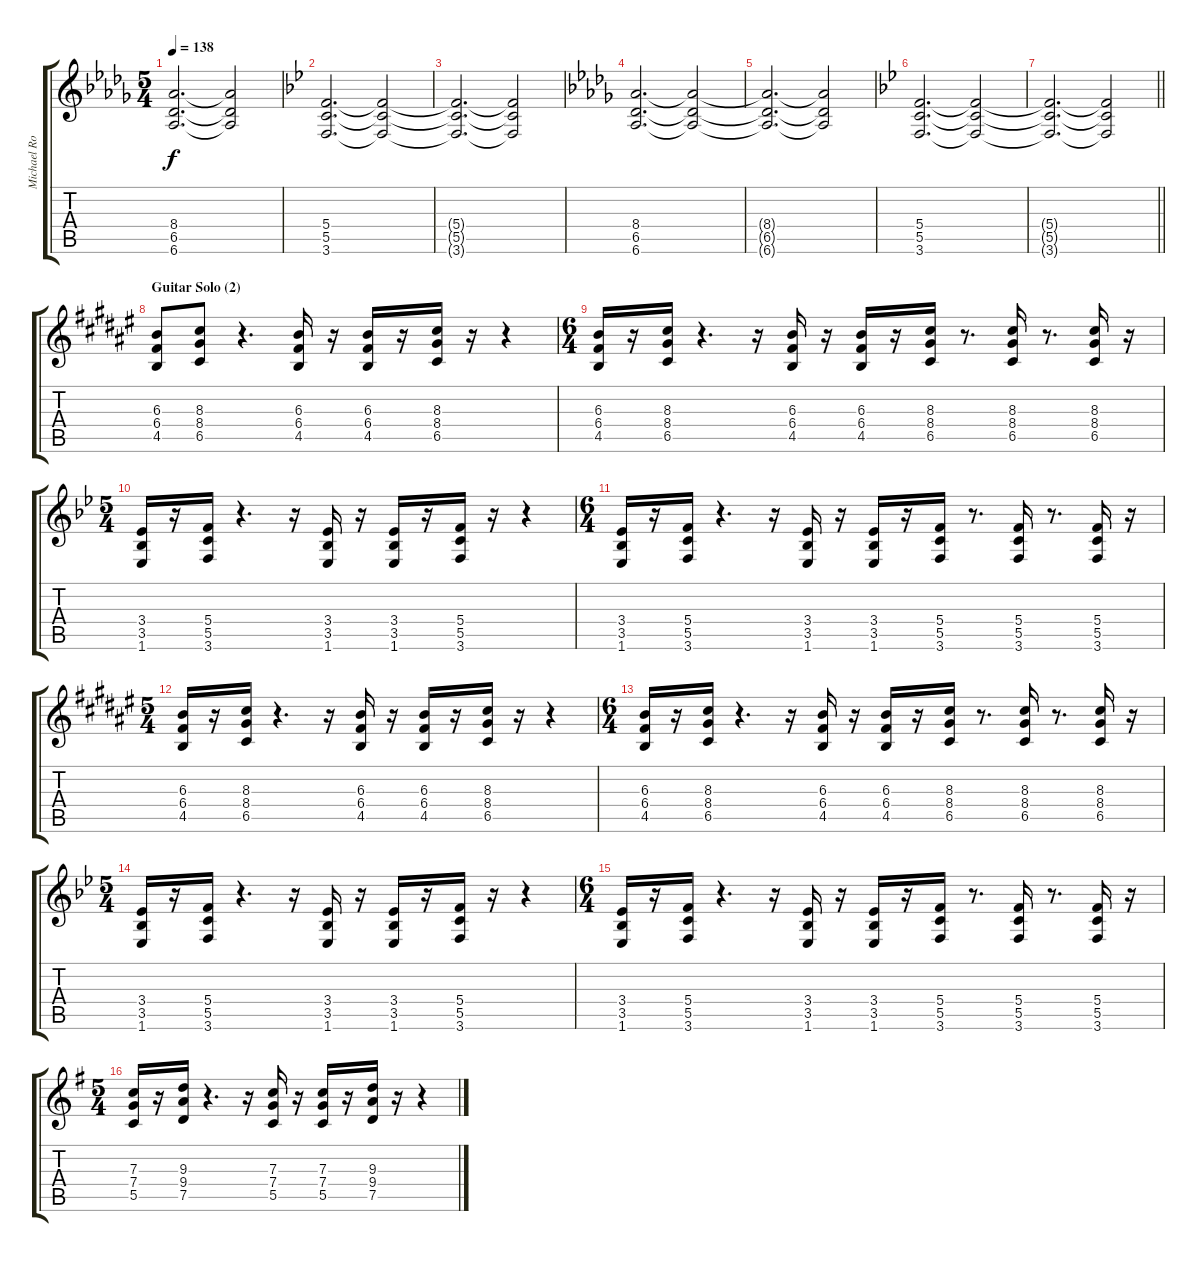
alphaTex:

\track ("Michael Romeo (guitar)" "Michael Ro") {instrument distortionguitar}
\staff {score tabs}
\tuning (D4 A3 F3 C3 G2 D2) {hide}
\ts (5 4)
\tempo 138
\clef g2
\ks bbminor
(8.4{t} 6.5{t} 6.6{t}).2{d dy f} (8.4{t} 6.5{t} 6.6{t}).2 |
\ks gminor
(5.4 5.5 3.6).2{d} (5.4{t} 5.5{t} 3.6{t}).2 |
(5.4{t} 5.5{t} 3.6{t}).2{d} (5.4{t} 5.5{t} 3.6{t}).2 |
\ks bbminor
(8.4 6.5 6.6).2{d} (8.4{t} 6.5{t} 6.6{t}).2 |
(8.4{t} 6.5{t} 6.6{t}).2{d} (8.4{t} 6.5{t} 6.6{t}).2 |
\ks gminor
(5.4 5.5 3.6).2{d} (5.4{t} 5.5{t} 3.6{t}).2 |
\barLineRight lightlight
(5.4{t} 5.5{t} 3.6{t}).2{d} (5.4{t} 5.5{t} 3.6{t}).2 |
\section ("" "Guitar Solo (2)")
\ks f#
(6.3 6.4 4.5).8{volume 12} (8.3 8.4 6.5).8 r.4{d} (6.3 6.4 4.5).16 r.16 (6.3 6.4 4.5).16 r.16 (8.3 8.4 6.5).16 r.16 r.4 |
\ts (6 4)
(6.3 6.4 4.5).16 r.16 (8.3 8.4 6.5).16 r.4{d} r.16 (6.3 6.4 4.5).16 r.16 (6.3 6.4 4.5).16 r.16 (8.3 8.4 6.5).16 r.8{d} (8.3 8.4 6.5).16 r.8{d} (8.3 8.4 6.5).16 r.16 |
\ts (5 4)
\ks bb
(3.4 3.5 1.6).16 r.16 (5.4 5.5 3.6).16 r.4{d} r.16 (3.4 3.5 1.6).16 r.16 (3.4 3.5 1.6).16 r.16 (5.4 5.5 3.6).16 r.16 r.4 |
\ts (6 4)
(3.4 3.5 1.6).16 r.16 (5.4 5.5 3.6).16 r.4{d} r.16 (3.4 3.5 1.6).16 r.16 (3.4 3.5 1.6).16 r.16 (5.4 5.5 3.6).16 r.8{d} (5.4 5.5 3.6).16 r.8{d} (5.4 5.5 3.6).16 r.16 |
\ts (5 4)
\ks f#
(6.3 6.4 4.5).16 r.16 (8.3 8.4 6.5).16 r.4{d} r.16 (6.3 6.4 4.5).16 r.16 (6.3 6.4 4.5).16 r.16 (8.3 8.4 6.5).16 r.16 r.4 |
\ts (6 4)
(6.3 6.4 4.5).16 r.16 (8.3 8.4 6.5).16 r.4{d} r.16 (6.3 6.4 4.5).16 r.16 (6.3 6.4 4.5).16 r.16 (8.3 8.4 6.5).16 r.8{d} (8.3 8.4 6.5).16 r.8{d} (8.3 8.4 6.5).16 r.16 |
\ts (5 4)
\ks bb
(3.4 3.5 1.6).16 r.16 (5.4 5.5 3.6).16 r.4{d} r.16 (3.4 3.5 1.6).16 r.16 (3.4 3.5 1.6).16 r.16 (5.4 5.5 3.6).16 r.16 r.4 |
\ts (6 4)
(3.4 3.5 1.6).16 r.16 (5.4 5.5 3.6).16 r.4{d} r.16 (3.4 3.5 1.6).16 r.16 (3.4 3.5 1.6).16 r.16 (5.4 5.5 3.6).16 r.8{d} (5.4 5.5 3.6).16 r.8{d} (5.4 5.5 3.6).16 r.16 |
\ts (5 4)
\ks g
(7.3 7.4 5.5).16 r.16 (9.3 9.4 7.5).16 r.4{d} r.16 (7.3 7.4 5.5).16 r.16 (7.3 7.4 5.5).16 r.16 (9.3 9.4 7.5).16 r.16 r.4
